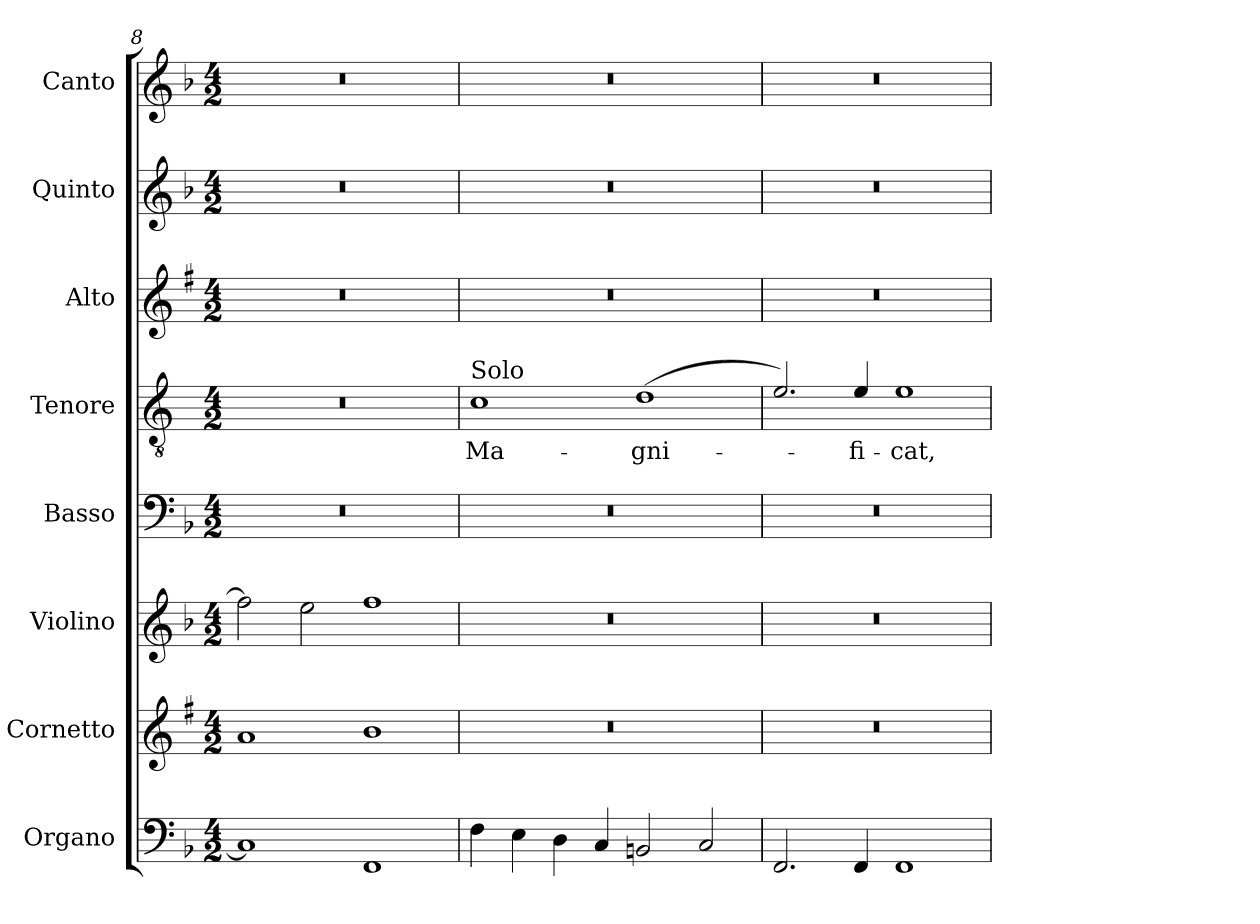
**kern	**kern	**kern	**kern	**kern	**text	**kern	**kern	**kern
*part8	*part7	*part6	*part5	*part4	*part4	*part3	*part2	*part1
*staff8	*staff7	*staff6	*staff5	*staff4	*staff4	*staff3	*staff2	*staff1
*I"Organo	*I"Cornetto	*I"Violino	*I"Basso	*I"Tenore	*	*I"Alto	*I"Quinto	*I"Canto
*I'Or	*I'Cto.	*I'Vln.	*I'B	*I'T	*	*I'A	*	*I'C
!!LO:PB:g=z
*clefF4	*clefG2	*clefG2	*clefF4	*clefGv2	*	*clefG2	*clefG2	*clefG2
*	*ITrd1c2	*	*	*ITrd4c7	*	*ITrd1c2	*	*
*k[b-]	*k[b-]	*k[b-]	*k[b-]	*k[b-]	*	*k[b-]	*k[b-]	*k[b-]
*F:	*F:	*F:	*F:	*F:	*	*F:	*F:	*F:
*M4/2	*M4/2	*M4/2	*M4/2	*M4/2	*	*M4/2	*M4/2	*M4/2
=8	=8	=8	=8	=8	=8	=8	=8	=8
1C]	1g	2ff\]	0r	0r	.	0r	0r	0r
.	.	2ee\	.	.	.	.	.	.
1FF	1a	1ff	.	.	.	.	.	.
=9	=9	=9	=9	=9	=9	=9	=9	=9
!	!	!	!	!LO:TX:a:t=Solo	!	!	!	!
!	!	!	!	!	!LO:LY:b	!	!	!
4F\	0r	0r	0r	1F	Ma-	0r	0r	0r
4E\	.	.	.	.	.	.	.	.
4D\	.	.	.	.	.	.	.	.
4C/	.	.	.	.	.	.	.	.
!	!	!	!	!	!LO:LY:b	!	!	!
2BBn/	.	.	.	(<1G	-gni-	.	.	.
2C/	.	.	.	.	.	.	.	.
=10	=10	=10	=10	=10	=10	=10	=10	=10
2.FF/	0r	0r	0r	2.A/)	.	0r	0r	0r
!	!	!	!	!	!LO:LY:b	!	!	!
4FF/	.	.	.	4A/	-fi-	.	.	.
!	!	!	!	!	!LO:LY:b	!	!	!
1FF	.	.	.	1A	-cat,	.	.	.
=	=	=	=	=	=	=	=	=
*-	*-	*-	*-	*-	*-	*-	*-	*-
